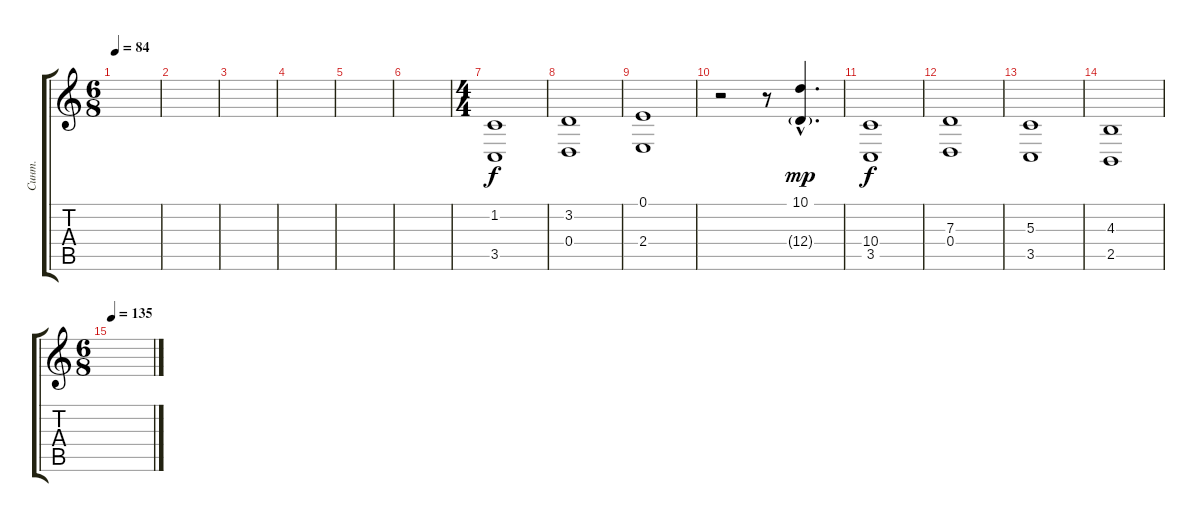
\track ("Синт." "Синт.") {instrument choiraahs}
\staff {score tabs}
\tuning (E4 B3 G3 D3 A2 E2) {hide}
\ts (6 8)
\tempo 84
\clef g2
\ks c
|
|
|
|
|
|
\ts (4 4)
\section ("" "")
(1.2 3.5).1{volume 9 instrument choiraahs} |
(3.2 0.4).1 |
(0.1 2.4).1 |
r.2 r.8 (10.1{hac} 12.4{g hac}).4{d dy mp} |
(10.4 3.5).1{dy f} |
(7.3 0.4).1 |
(5.3 3.5).1 |
(4.3 2.5).1 |
\ts (6 8)
\section ("" "")
\tempo 135
